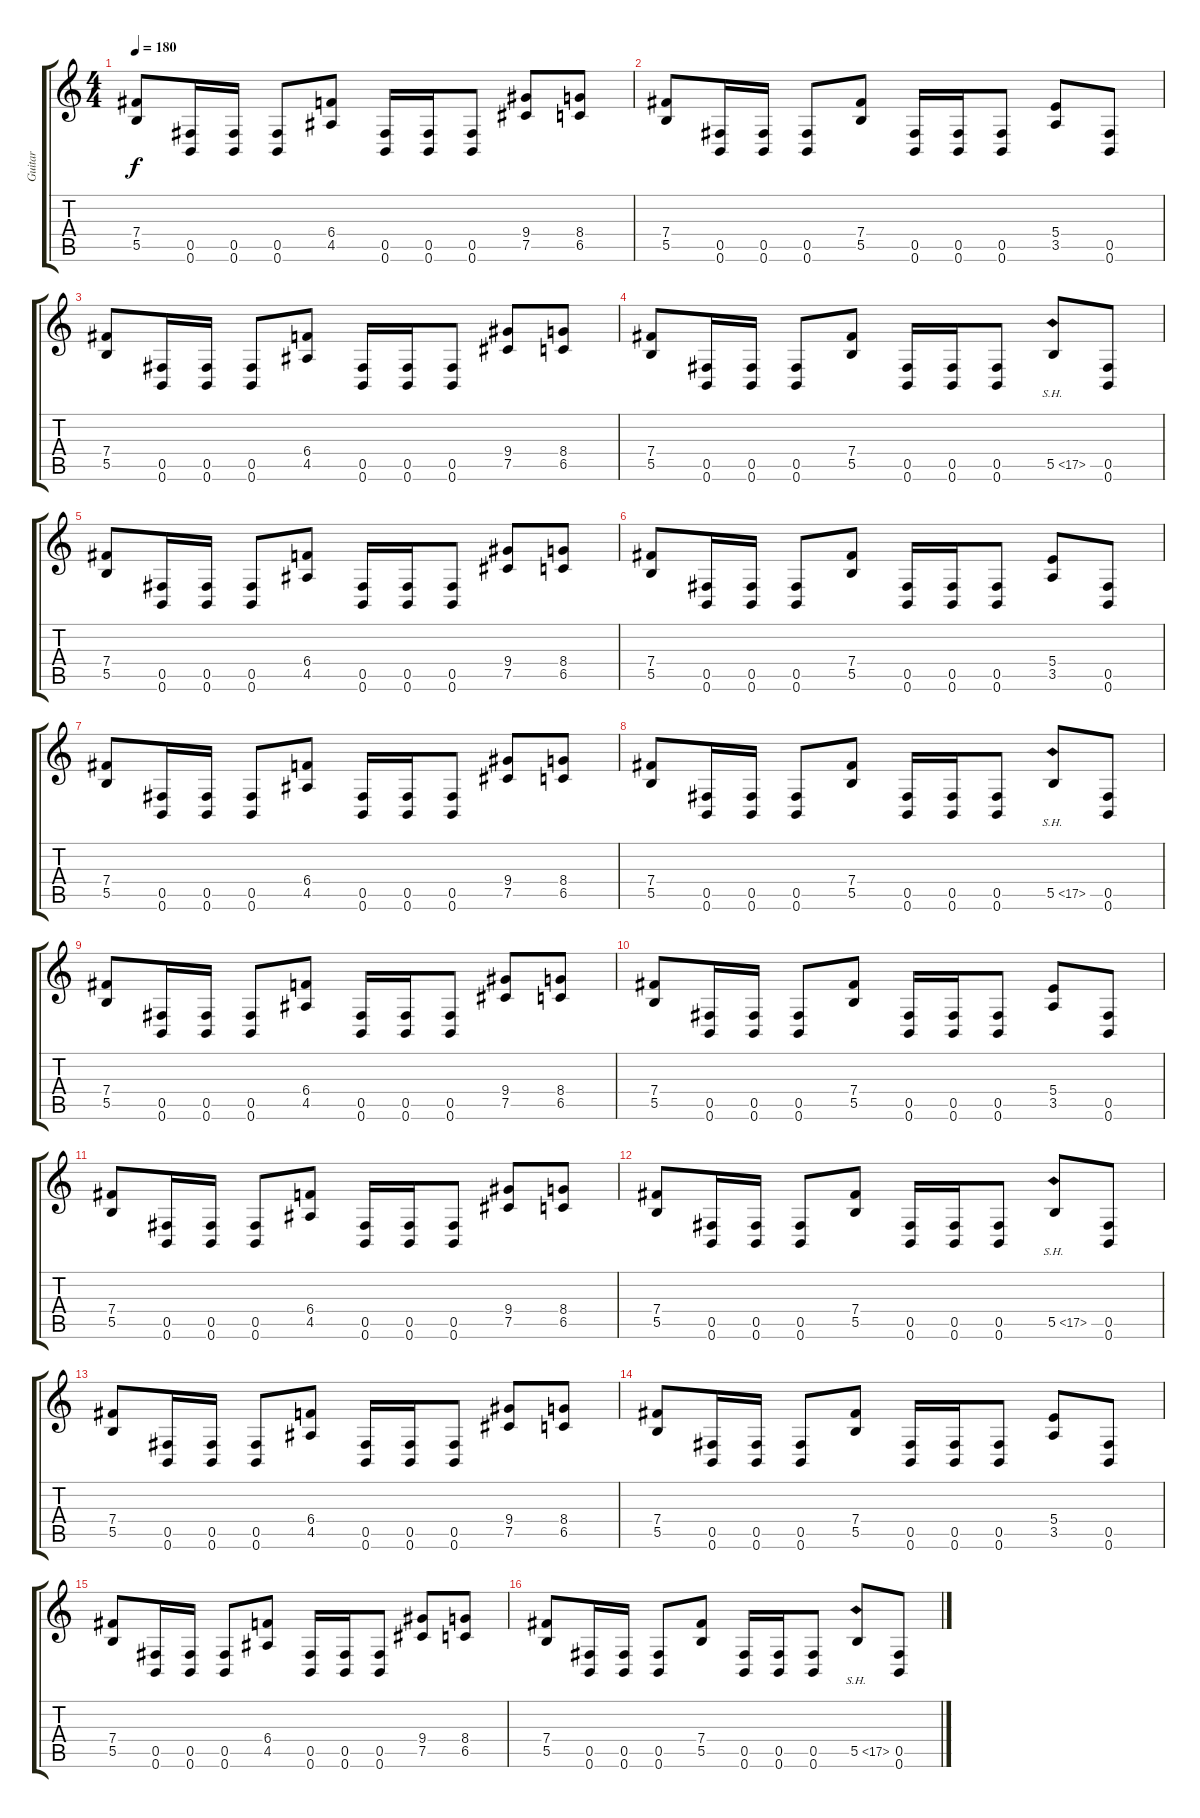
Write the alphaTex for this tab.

\track ("Guitar" "Guitar") {instrument distortionguitar}
\staff {score tabs}
\tuning (Db4 Ab3 E3 B2 Gb2 B1) {hide}
\ts (4 4)
\tempo 180
\clef g2
\ks c
(7.4 5.5).8{dy f} (0.5 0.6).16 (0.5 0.6).16 (0.5 0.6).8 (6.4 4.5).8 (0.5 0.6).16 (0.5 0.6).16 (0.5 0.6).8 (9.4 7.5).8 (8.4 6.5).8 |
(7.4 5.5).8 (0.5 0.6).16 (0.5 0.6).16 (0.5 0.6).8 (7.4 5.5).8 (0.5 0.6).16 (0.5 0.6).16 (0.5 0.6).8 (5.4 3.5).8 (0.5 0.6).8 |
(7.4 5.5).8 (0.5 0.6).16 (0.5 0.6).16 (0.5 0.6).8 (6.4 4.5).8 (0.5 0.6).16 (0.5 0.6).16 (0.5 0.6).8 (9.4 7.5).8 (8.4 6.5).8 |
(7.4 5.5).8 (0.5 0.6).16 (0.5 0.6).16 (0.5 0.6).8 (7.4 5.5).8 (0.5 0.6).16 (0.5 0.6).16 (0.5 0.6).8 5.5{sh 12}.8 (0.5 0.6).8 |
(7.4 5.5).8 (0.5 0.6).16 (0.5 0.6).16 (0.5 0.6).8 (6.4 4.5).8 (0.5 0.6).16 (0.5 0.6).16 (0.5 0.6).8 (9.4 7.5).8 (8.4 6.5).8 |
(7.4 5.5).8 (0.5 0.6).16 (0.5 0.6).16 (0.5 0.6).8 (7.4 5.5).8 (0.5 0.6).16 (0.5 0.6).16 (0.5 0.6).8 (5.4 3.5).8 (0.5 0.6).8 |
(7.4 5.5).8 (0.5 0.6).16 (0.5 0.6).16 (0.5 0.6).8 (6.4 4.5).8 (0.5 0.6).16 (0.5 0.6).16 (0.5 0.6).8 (9.4 7.5).8 (8.4 6.5).8 |
(7.4 5.5).8 (0.5 0.6).16 (0.5 0.6).16 (0.5 0.6).8 (7.4 5.5).8 (0.5 0.6).16 (0.5 0.6).16 (0.5 0.6).8 5.5{sh 12}.8 (0.5 0.6).8 |
(7.4 5.5).8 (0.5 0.6).16 (0.5 0.6).16 (0.5 0.6).8 (6.4 4.5).8 (0.5 0.6).16 (0.5 0.6).16 (0.5 0.6).8 (9.4 7.5).8 (8.4 6.5).8 |
(7.4 5.5).8 (0.5 0.6).16 (0.5 0.6).16 (0.5 0.6).8 (7.4 5.5).8 (0.5 0.6).16 (0.5 0.6).16 (0.5 0.6).8 (5.4 3.5).8 (0.5 0.6).8 |
(7.4 5.5).8 (0.5 0.6).16 (0.5 0.6).16 (0.5 0.6).8 (6.4 4.5).8 (0.5 0.6).16 (0.5 0.6).16 (0.5 0.6).8 (9.4 7.5).8 (8.4 6.5).8 |
(7.4 5.5).8 (0.5 0.6).16 (0.5 0.6).16 (0.5 0.6).8 (7.4 5.5).8 (0.5 0.6).16 (0.5 0.6).16 (0.5 0.6).8 5.5{sh 12}.8 (0.5 0.6).8 |
(7.4 5.5).8 (0.5 0.6).16 (0.5 0.6).16 (0.5 0.6).8 (6.4 4.5).8 (0.5 0.6).16 (0.5 0.6).16 (0.5 0.6).8 (9.4 7.5).8 (8.4 6.5).8 |
(7.4 5.5).8 (0.5 0.6).16 (0.5 0.6).16 (0.5 0.6).8 (7.4 5.5).8 (0.5 0.6).16 (0.5 0.6).16 (0.5 0.6).8 (5.4 3.5).8 (0.5 0.6).8 |
(7.4 5.5).8 (0.5 0.6).16 (0.5 0.6).16 (0.5 0.6).8 (6.4 4.5).8 (0.5 0.6).16 (0.5 0.6).16 (0.5 0.6).8 (9.4 7.5).8 (8.4 6.5).8 |
(7.4 5.5).8 (0.5 0.6).16 (0.5 0.6).16 (0.5 0.6).8 (7.4 5.5).8 (0.5 0.6).16 (0.5 0.6).16 (0.5 0.6).8 5.5{sh 12}.8 (0.5 0.6).8
